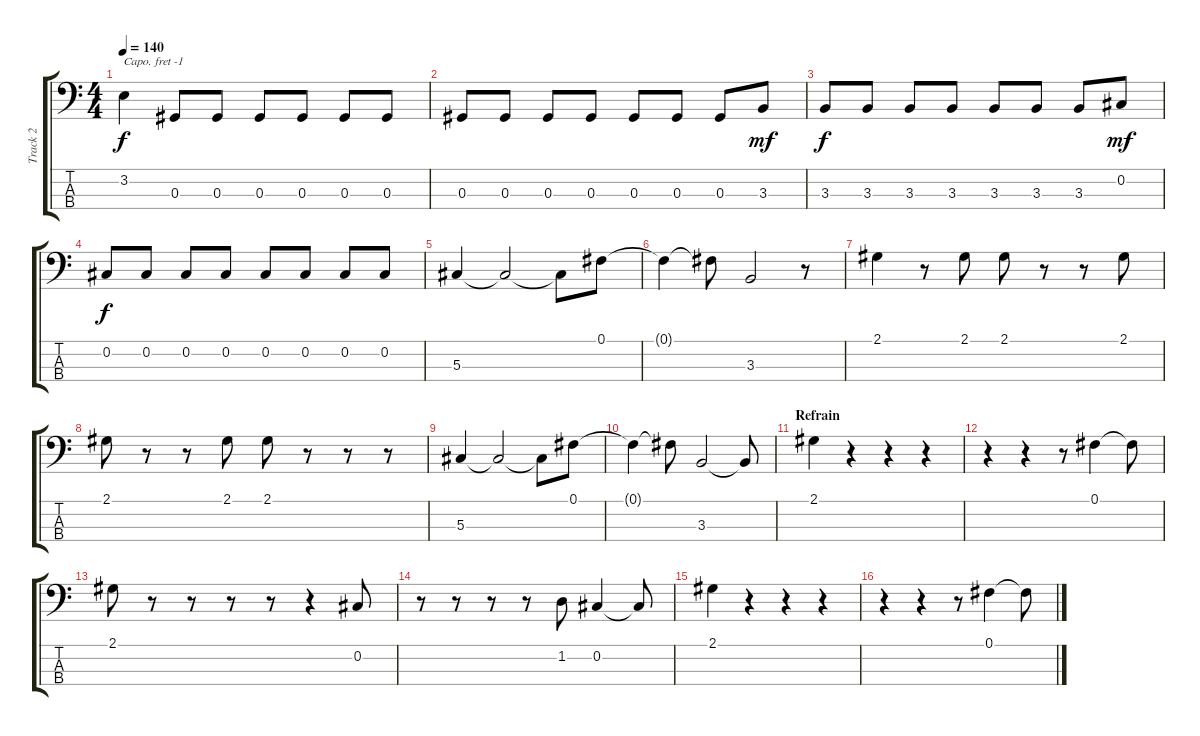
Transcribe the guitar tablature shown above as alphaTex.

\track ("Track 2" "Track 2") {instrument electricbassfinger}
\staff {score tabs}
\capo -1
\tuning (G2 D2 A1 E1) {hide}
\ts (4 4)
\tempo 140
\clef f4
\ks c
3.2.4{dy f} 0.3.8 0.3.8 0.3.8 0.3.8 0.3.8 0.3.8 |
0.3.8 0.3.8 0.3.8 0.3.8 0.3.8 0.3.8 0.3.8 3.3.8{dy mf} |
3.3.8{dy f} 3.3.8 3.3.8 3.3.8 3.3.8 3.3.8 3.3.8 0.2.8{dy mf} |
0.2.8{dy f} 0.2.8 0.2.8 0.2.8 0.2.8 0.2.8 0.2.8 0.2.8 |
5.3.4 5.3{t}.2 5.3{t}.8 0.1.8 |
0.1{t}.4 0.1{t}.8 3.3.2 r.8 |
2.1.4 r.8 2.1.8 2.1.8 r.8 r.8 2.1.8 |
2.1.8 r.8 r.8 2.1.8 2.1.8 r.8 r.8 r.8 |
5.3.4 5.3{t}.2 5.3{t}.8 0.1.8 |
0.1{t}.4 0.1{t}.8 3.3.2 3.3{t}.8 |
\section ("" "Refrain")
2.1.4 r.4 r.4 r.4 |
r.4 r.4 r.8 0.1.4 0.1{t}.8 |
2.1.8 r.8 r.8 r.8 r.8 r.4 0.2.8 |
r.8 r.8 r.8 r.8 1.2.8 0.2.4 0.2{t}.8 |
2.1.4 r.4 r.4 r.4 |
r.4 r.4 r.8 0.1.4 0.1{t}.8
